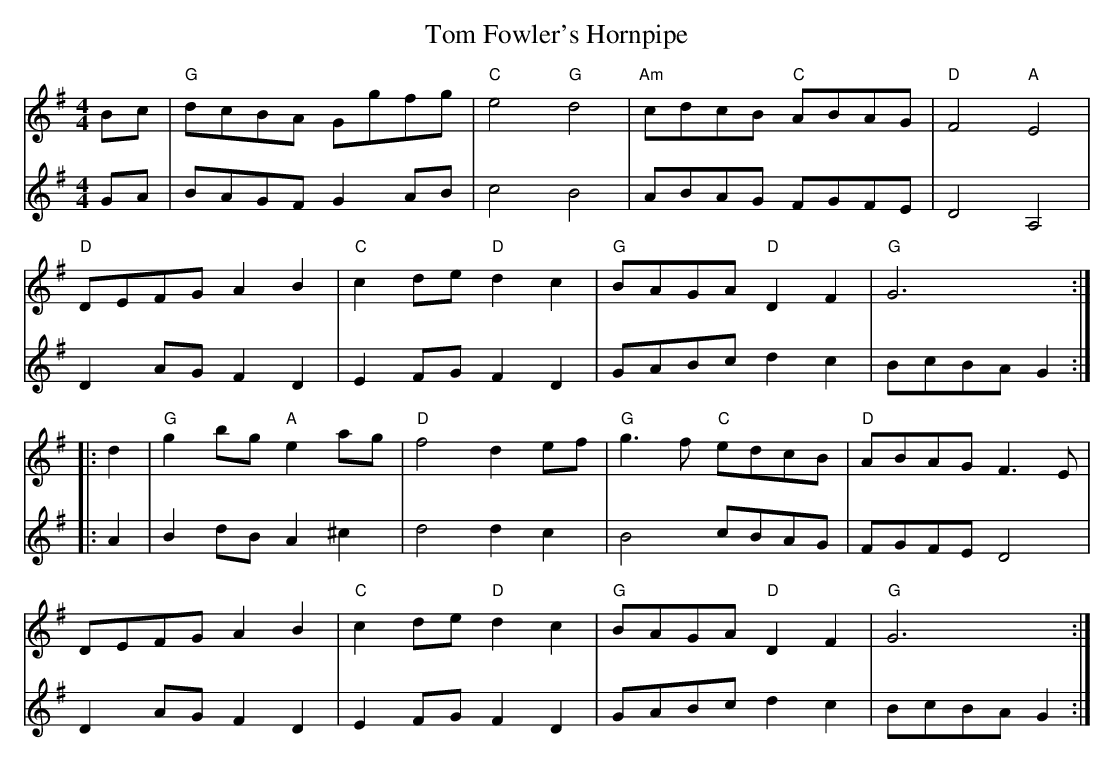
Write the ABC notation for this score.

X:1
T: Tom Fowler's Hornpipe
M: 4/4
K: G
V:1
Bc|"G"dcBA Ggfg|"C"e4 "G"d4|"Am"cdcB "C"ABAG|"D"F4 "A"E4|
V:2
GA| BAGF G2AB | c4   B4    | ABAG FGFE | D4 A,4 |
V:1
"D"DEFG A2B2|"C"c2de "D"d2c2 |"G"BAGA "D"D2F2|"G"G6:|
V:2
D2AG F2D2   | E2FG      F2D2 | GABc d2c2 | BcBA G2 :|
V:1
|:d2|"G"g2bg "A"e2ag|"D"f4 d2ef|"G"g3f "C"edcB|"D"ABAG F3E|
V:2
|:A2 | B2dB   A2^c2 | d4  d2c2 | B4 		cBAG 	|  FGFE  D4 |
V:1
DEFG A2B2 |"C"c2de "D"d2c2|"G"BAGA "D"D2F2|"G"G6:|
V:2
D2AG F2D2 | E2FG      F2D2 | GABc d2c2 | BcBA G2 :|
